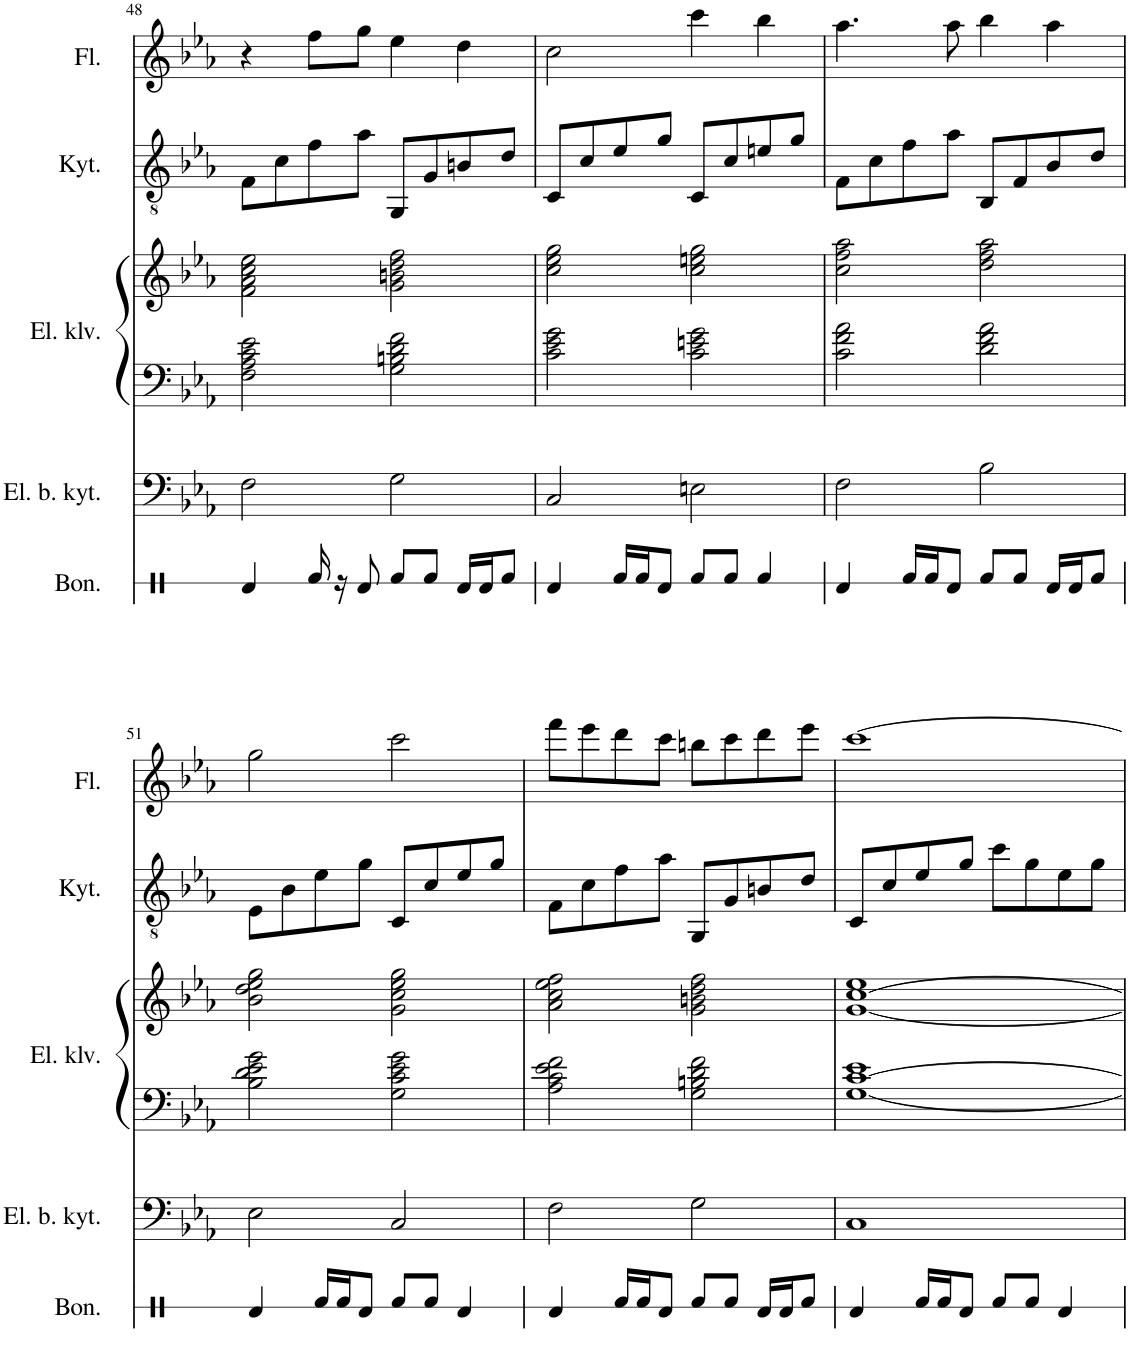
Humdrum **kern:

**kern	**kern	**kern	**kern	**kern	**kern
*part5	*part4	*part3	*part3	*part2	*part1
*staff6	*staff5	*staff4	*staff3	*staff2	*staff1
*I"Bonga	*I"Elektrická basová kytara	*I"Elektrický klavír	*	*I"Akustická kytara	*I"Flétna
*I'Bon.	*I'El. b. kyt.	*I'El. klv.	*	*I'Kyt.	*I'Fl.
!!LO:PB:g=z
*clefX	*clefF4	*clefF4	*clefG2	*clefGv2	*clefG2
*	*Trd7c12	*	*	*	*
*k[]	*k[b-e-a-]	*k[b-e-a-]	*k[b-e-a-]	*k[b-e-a-]	*k[b-e-a-]
*M4/4	*M4/4	*M4/4	*M4/4	*M4/4	*M4/4
=48	=48	=48	=48	=48	=48
4Rd/	2F\	2F\ 2A-\ 2c\ 2e-\	2f\ 2a-\ 2cc\ 2ee-\	8F\L	4r
.	.	.	.	8c\	.
16Rf/	.	.	.	8f\	8ff\L
16r	.	.	.	.	.
8Rd/	.	.	.	8a-\J	8gg\J
8Rf/L	2G\	2G\ 2Bn\ 2d\ 2f\	2g\ 2bn\ 2dd\ 2ff\	8GG/L	4ee-\
8Rf/J	.	.	.	8G/	.
16Rd/LL	.	.	.	8Bn/	4dd\
16Rd/J	.	.	.	.	.
8Rf/J	.	.	.	8d/J	.
=49	=49	=49	=49	=49	=49
4Rd/	2C/	2c\ 2e-\ 2g\	2cc\ 2ee-\ 2gg\	8C/L	2cc\
.	.	.	.	8c/	.
16Rf/LL	.	.	.	8e-/	.
16Rf/J	.	.	.	.	.
8Rd/J	.	.	.	8g/J	.
8Rf/L	2En\	2c\ 2en\ 2g\	2cc\ 2een\ 2gg\	8C/L	4ccc\
8Rf/J	.	.	.	8c/	.
4Rf/	.	.	.	8en/	4bb-\
.	.	.	.	8g/J	.
=50	=50	=50	=50	=50	=50
4Rd/	2F\	2c\ 2f\ 2a-\	2cc\ 2ff\ 2aa-\	8F\L	4.aa-\
.	.	.	.	8c\	.
16Rf/LL	.	.	.	8f\	.
16Rf/J	.	.	.	.	.
8Rd/J	.	.	.	8a-\J	8aa-\
8Rf/L	2B-\	2d\ 2f\ 2a-\	2dd\ 2ff\ 2aa-\	8BB-/L	4bb-\
8Rf/J	.	.	.	8F/	.
16Rd/LL	.	.	.	8B-/	4aa-\
16Rd/J	.	.	.	.	.
8Rf/J	.	.	.	8d/J	.
!!LO:LB:g=z
=51	=51	=51	=51	=51	=51
4Rd/	2E-\	2B-\ 2d\ 2e-\ 2g\	2b-\ 2dd\ 2ee-\ 2gg\	8E-\L	2gg\
.	.	.	.	8B-\	.
16Rf/LL	.	.	.	8e-\	.
16Rf/J	.	.	.	.	.
8Rd/J	.	.	.	8g\J	.
8Rf/L	2C/	2G\ 2c\ 2e-\ 2g\	2g\ 2cc\ 2ee-\ 2gg\	8C/L	2ccc\
8Rf/J	.	.	.	8c/	.
4Rd/	.	.	.	8e-/	.
.	.	.	.	8g/J	.
=52	=52	=52	=52	=52	=52
4Rd/	2F\	2A-\ 2c\ 2e-\ 2f\	2a-\ 2cc\ 2ee-\ 2ff\	8F\L	8fff\L
.	.	.	.	8c\	8eee-\
16Rf/LL	.	.	.	8f\	8ddd\
16Rf/J	.	.	.	.	.
8Rd/J	.	.	.	8a-\J	8ccc\J
8Rf/L	2G\	2G\ 2Bn\ 2d\ 2f\	2g\ 2bn\ 2dd\ 2ff\	8GG/L	8bbn\L
8Rf/J	.	.	.	8G/	8ccc\
16Rd/LL	.	.	.	8Bn/	8ddd\
16Rd/J	.	.	.	.	.
8Rf/J	.	.	.	8d/J	8eee-\J
=53	=53	=53	=53	=53	=53
4Rd/	1C	[1G [1c 1e-	[1g [1cc 1ee-	8C/L	[1ccc
.	.	.	.	8c/	.
16Rf/LL	.	.	.	8e-/	.
16Rf/J	.	.	.	.	.
8Rd/J	.	.	.	8g/J	.
8Rf/L	.	.	.	8cc\L	.
8Rf/J	.	.	.	8g\	.
4Rd/	.	.	.	8e-\	.
.	.	.	.	8g\J	.
=	=	=	=	=	=
*-	*-	*-	*-	*-	*-
